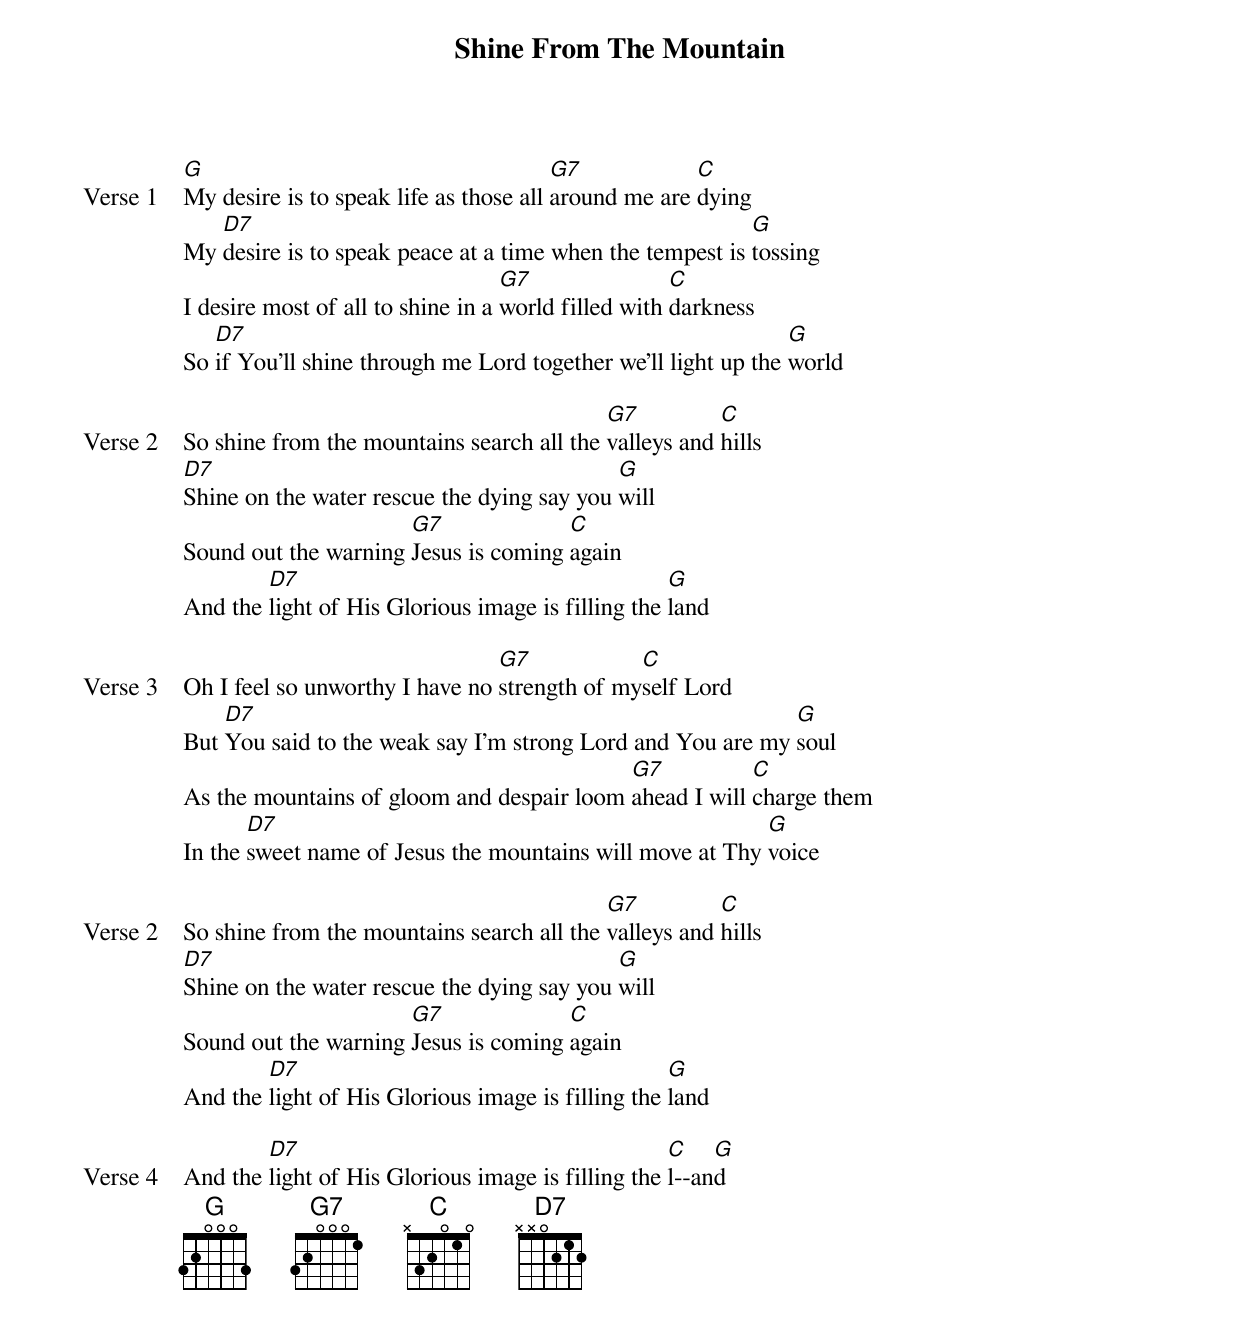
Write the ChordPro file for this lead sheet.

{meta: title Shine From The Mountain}
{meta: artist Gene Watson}
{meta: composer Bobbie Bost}
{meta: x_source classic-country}
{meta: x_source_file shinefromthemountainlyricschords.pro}
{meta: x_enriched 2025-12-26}

{start_of_verse: Verse 1}
[G]My desire is to speak life as those all [G7]around me are [C]dying
My [D7]desire is to speak peace at a time when the tempest is [G]tossing
I desire most of all to shine in a [G7]world filled with [C]darkness
So [D7]if You'll shine through me Lord together we'll light up the [G]world
{end_of_verse}

{start_of_verse: Verse 2}
So shine from the mountains search all the [G7]valleys and [C]hills
[D7]Shine on the water rescue the dying say you [G]will
Sound out the warning [G7]Jesus is coming [C]again
And the [D7]light of His Glorious image is filling the [G]land
{end_of_verse}

{start_of_verse: Verse 3}
Oh I feel so unworthy I have no [G7]strength of my[C]self Lord
But [D7]You said to the weak say I'm strong Lord and You are my [G]soul
As the mountains of gloom and despair loom [G7]ahead I will [C]charge them
In the [D7]sweet name of Jesus the mountains will move at Thy [G]voice
{end_of_verse}

{start_of_verse: Verse 2}
So shine from the mountains search all the [G7]valleys and [C]hills
[D7]Shine on the water rescue the dying say you [G]will
Sound out the warning [G7]Jesus is coming [C]again
And the [D7]light of His Glorious image is filling the [G]land
{end_of_verse}

{start_of_verse: Verse 4}
And the [D7]light of His Glorious image is filling the [C]l--an[G]d
{end_of_verse}
